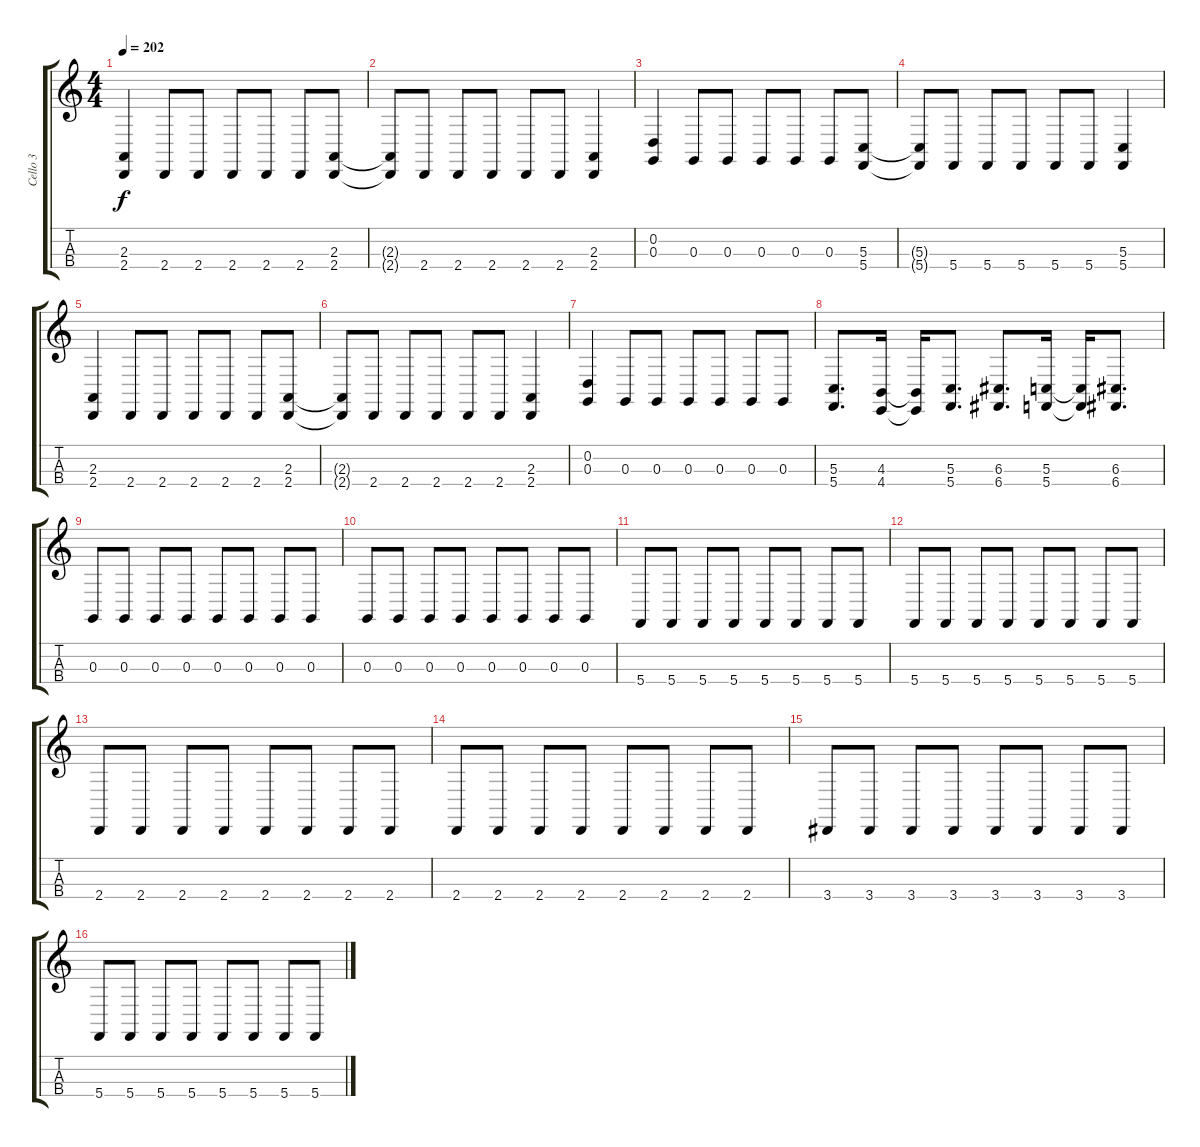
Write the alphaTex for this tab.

\track ("Cello 3" "Cello 3") {instrument cello}
\staff {score tabs}
\tuning (A3 D3 G2 C2) {hide}
\ts (4 4)
\tempo 202
\clef g2
\ks c
(2.3 2.4).4{dy f} 2.4.8 2.4.8 2.4.8 2.4.8 2.4.8 (2.3 2.4).8 |
(2.3{t} 2.4{t}).8 2.4.8 2.4.8 2.4.8 2.4.8 2.4.8 (2.3 2.4).4 |
(0.2 0.3).4 0.3.8 0.3.8 0.3.8 0.3.8 0.3.8 (5.3 5.4).8 |
(5.3{t} 5.4{t}).8 5.4.8 5.4.8 5.4.8 5.4.8 5.4.8 (5.3 5.4).4 |
(2.3 2.4).4 2.4.8 2.4.8 2.4.8 2.4.8 2.4.8 (2.3 2.4).8 |
(2.3{t} 2.4{t}).8 2.4.8 2.4.8 2.4.8 2.4.8 2.4.8 (2.3 2.4).4 |
(0.2 0.3).4 0.3.8 0.3.8 0.3.8 0.3.8 0.3.8 0.3.8 |
(5.3 5.4).8{d} (4.3 4.4).16 (4.3{t} 4.4{t}).16 (5.3 5.4).8{d} (6.3 6.4).8{d} (5.3 5.4).16 (5.3{t} 5.4{t}).16 (6.3 6.4).8{d} |
0.3.8 0.3.8 0.3.8 0.3.8 0.3.8 0.3.8 0.3.8 0.3.8 |
0.3.8 0.3.8 0.3.8 0.3.8 0.3.8 0.3.8 0.3.8 0.3.8 |
5.4.8 5.4.8 5.4.8 5.4.8 5.4.8 5.4.8 5.4.8 5.4.8 |
5.4.8 5.4.8 5.4.8 5.4.8 5.4.8 5.4.8 5.4.8 5.4.8 |
2.4.8 2.4.8 2.4.8 2.4.8 2.4.8 2.4.8 2.4.8 2.4.8 |
2.4.8 2.4.8 2.4.8 2.4.8 2.4.8 2.4.8 2.4.8 2.4.8 |
3.4.8 3.4.8 3.4.8 3.4.8 3.4.8 3.4.8 3.4.8 3.4.8 |
5.4.8 5.4.8 5.4.8 5.4.8 5.4.8 5.4.8 5.4.8 5.4.8
